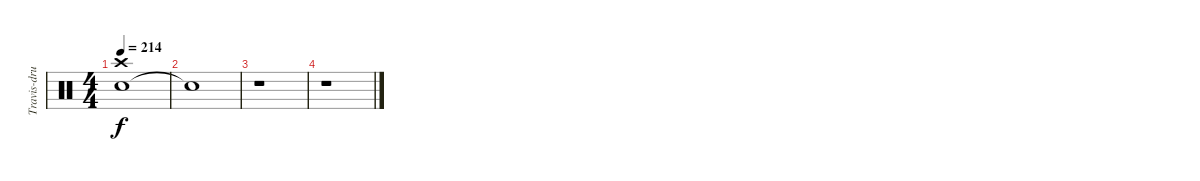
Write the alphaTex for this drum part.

\track ("Travis-drums" "Travis-dru") {instrument percussion}
\staff {score}
\articulation defaults
\ts (4 4)
\tempo 214
\clef neutral
\ks c
("Snare (hit) 2" "Crash high (hit)").1{dy f} |
"Snare (hit)"{t}.1 |
r.1 |
r.1
